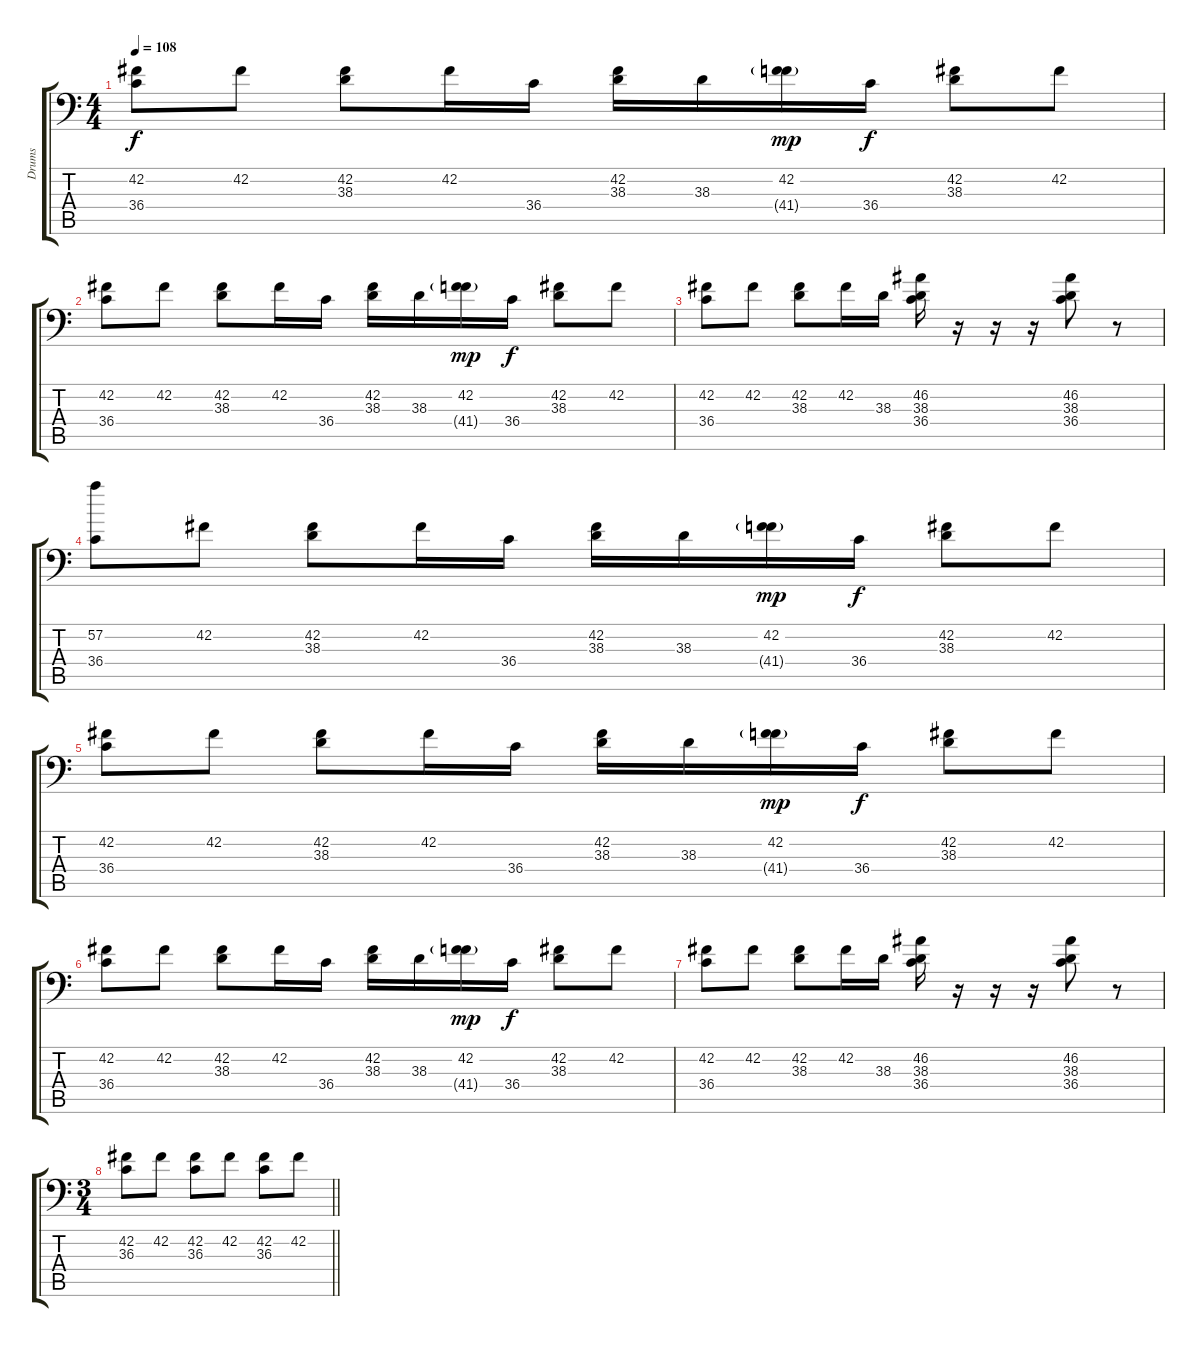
\track ("Drums" "Drums") {instrument acousticgrandpiano}
\staff {score tabs}
\tuning (C-1 C-1 C-1 C-1 C-1 C-1) {hide}
\ts (4 4)
\tempo 108
\clef f4
\ks c
(42.2 36.4).8{dy f} 42.2.8 (42.2 38.3).8 42.2.16 36.4.16 (42.2 38.3).16 38.3.16 (42.2 41.4{g}).16{dy mp} 36.4.16{dy f} (42.2 38.3).8 42.2.8 |
(42.2 36.4).8 42.2.8 (42.2 38.3).8 42.2.16 36.4.16 (42.2 38.3).16 38.3.16 (42.2 41.4{g}).16{dy mp} 36.4.16{dy f} (42.2 38.3).8 42.2.8 |
(42.2 36.4).8 42.2.8 (42.2 38.3).8 42.2.16 38.3.16 (46.2 38.3 36.4).16 r.16 r.16 r.16 (46.2 38.3 36.4).8 r.8 |
(57.2 36.4).8 42.2.8 (42.2 38.3).8 42.2.16 36.4.16 (42.2 38.3).16 38.3.16 (42.2 41.4{g}).16{dy mp} 36.4.16{dy f} (42.2 38.3).8 42.2.8 |
(42.2 36.4).8 42.2.8 (42.2 38.3).8 42.2.16 36.4.16 (42.2 38.3).16 38.3.16 (42.2 41.4{g}).16{dy mp} 36.4.16{dy f} (42.2 38.3).8 42.2.8 |
(42.2 36.4).8 42.2.8 (42.2 38.3).8 42.2.16 36.4.16 (42.2 38.3).16 38.3.16 (42.2 41.4{g}).16{dy mp} 36.4.16{dy f} (42.2 38.3).8 42.2.8 |
(42.2 36.4).8 42.2.8 (42.2 38.3).8 42.2.16 38.3.16 (46.2 38.3 36.4).16 r.16 r.16 r.16 (46.2 38.3 36.4).8 r.8 |
\ts (3 4)
\barLineRight lightlight
(42.2 36.3).8 42.2.8 (42.2 36.3).8 42.2.8 (42.2 36.3).8 42.2.8
